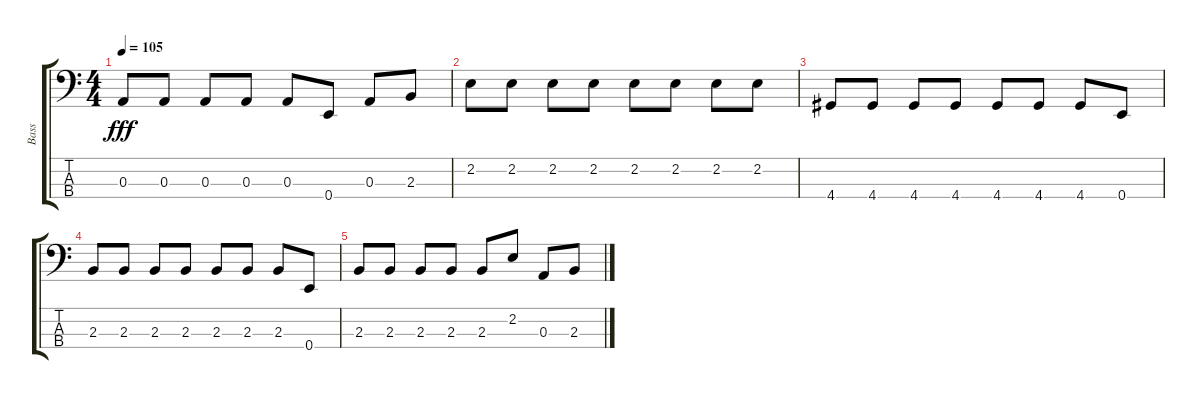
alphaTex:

\track ("Bass" "Bass") {instrument electricbassfinger}
\staff {score tabs}
\tuning (G2 D2 A1 E1) {hide}
\ts (4 4)
\tempo 105
\clef f4
\ks c
0.3.8{dy fff} 0.3.8 0.3.8 0.3.8 0.3.8 0.4.8 0.3.8 2.3.8 |
2.2.8 2.2.8 2.2.8 2.2.8 2.2.8 2.2.8 2.2.8 2.2.8 |
4.4.8 4.4.8 4.4.8 4.4.8 4.4.8 4.4.8 4.4.8 0.4.8 |
2.3.8 2.3.8 2.3.8 2.3.8 2.3.8 2.3.8 2.3.8 0.4.8 |
2.3.8 2.3.8 2.3.8 2.3.8 2.3.8 2.2.8 0.3.8 2.3.8
